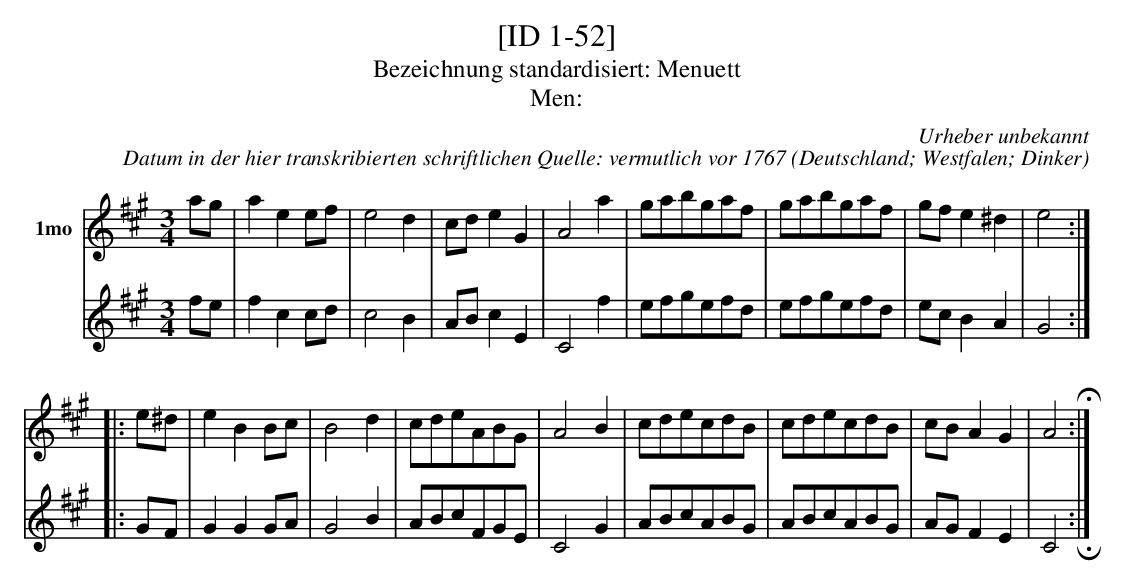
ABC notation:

X:1
T:[ID 1-52]
T:Bezeichnung standardisiert: Menuett
T:Men:
C:Urheber unbekannt
C:Datum in der hier transkribierten schriftlichen Quelle: vermutlich vor 1767
O:Deutschland; Westfalen; Dinker
L:1/8
M:3/4
K:A
V:1 name="1mo"
ag |\ %auftakt
a2e2ef | e4d2 | cde2G2 | A4a2 | \
gabgaf | \
gabgaf | gfe2^d2 | e4 ::
e^d |\ %auftakt
e2B2Bc | B4d2 | cdeABG | A4B2 | \
cdecdB | \
cdecdB | cBA2G2 | A4 H:|
V: name="2do"
fe |\ %auftakt
f2c2cd | c4B2 | ABc2E2 | C4f2 | \
efgefd | \
efgefd | ecB2A2 | G4 ::
GF |\ %auftakt
G2G2GA | G4B2 | ABcFGE | C4G2 | \
ABcABG | \
ABcABG | AGF2E2 | C4 !invertedfermata!:|
